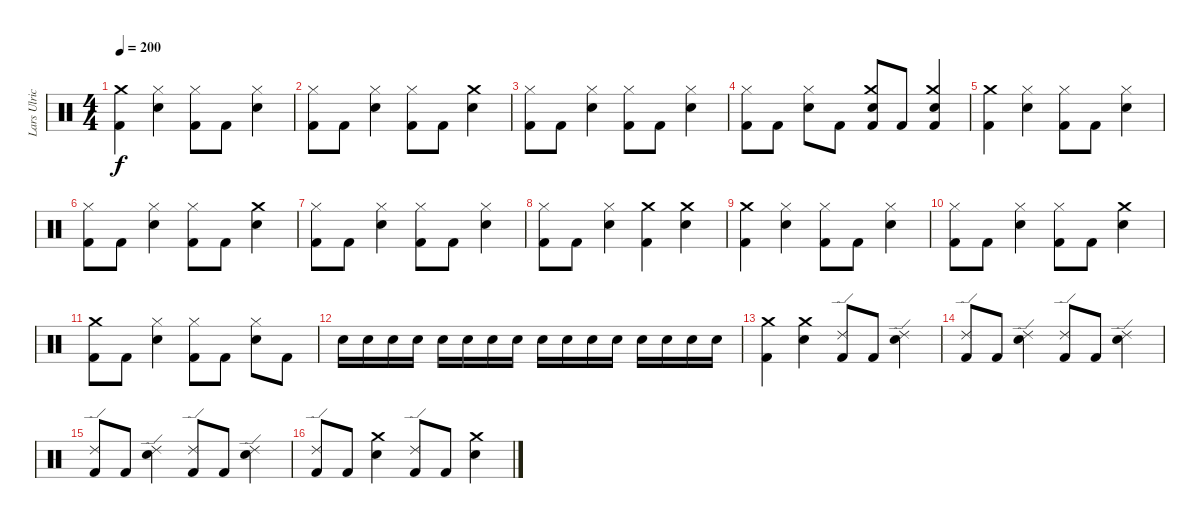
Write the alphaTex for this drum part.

\track ("Lars Ulrich" "Lars Ulric") {instrument percussion}
\staff {score}
\articulation defaults
\ts (4 4)
\tempo 200
\clef neutral
\ks c
("Kick (hit) 2" "Crash medium (hit)").4{dy f} ("Hi-Hat (closed)" "Snare (hit) 2").4 ("Hi-Hat (closed)" "Kick (hit) 2").8 "Kick (hit) 2".8 ("Snare (hit) 2" "Hi-Hat (closed)").4 |
("Hi-Hat (closed)" "Kick (hit) 2").8 "Kick (hit) 2".8 ("Snare (hit) 2" "Hi-Hat (closed)").4 ("Hi-Hat (closed)" "Kick (hit) 2").8 "Kick (hit) 2".8 ("Crash medium (hit)" "Snare (hit) 2").4 |
("Hi-Hat (closed)" "Kick (hit) 2").8 "Kick (hit) 2".8 ("Snare (hit) 2" "Hi-Hat (closed)").4 ("Hi-Hat (closed)" "Kick (hit) 2").8 "Kick (hit) 2".8 ("Snare (hit) 2" "Hi-Hat (closed)").4 |
("Hi-Hat (closed)" "Kick (hit) 2").8 "Kick (hit) 2".8 ("Snare (hit) 2" "Hi-Hat (closed)").8 "Kick (hit) 2".8 ("Snare (hit) 2" "Crash medium (hit)" "Kick (hit) 2").8 "Kick (hit) 2".8 ("Kick (hit) 2" "Crash medium (hit)" "Snare (hit) 2").4 |
("Kick (hit) 2" "Crash medium (hit)").4 ("Hi-Hat (closed)" "Snare (hit) 2").4 ("Hi-Hat (closed)" "Kick (hit) 2").8 "Kick (hit) 2".8 ("Snare (hit) 2" "Hi-Hat (closed)").4 |
("Hi-Hat (closed)" "Kick (hit) 2").8 "Kick (hit) 2".8 ("Snare (hit) 2" "Hi-Hat (closed)").4 ("Hi-Hat (closed)" "Kick (hit) 2").8 "Kick (hit) 2".8 ("Crash medium (hit)" "Snare (hit) 2").4 |
("Hi-Hat (closed)" "Kick (hit) 2").8 "Kick (hit) 2".8 ("Snare (hit) 2" "Hi-Hat (closed)").4 ("Hi-Hat (closed)" "Kick (hit) 2").8 "Kick (hit) 2".8 ("Snare (hit) 2" "Hi-Hat (closed)").4 |
("Hi-Hat (closed)" "Kick (hit) 2").8 "Kick (hit) 2".8 ("Snare (hit) 2" "Hi-Hat (closed)").4 ("Crash medium (hit)" "Kick (hit) 2").4 ("Crash medium (hit)" "Snare (hit) 2").4 |
("Kick (hit) 2" "Crash medium (hit)").4 ("Hi-Hat (closed)" "Snare (hit) 2").4 ("Hi-Hat (closed)" "Kick (hit) 2").8 "Kick (hit) 2".8 ("Snare (hit) 2" "Hi-Hat (closed)").4 |
("Hi-Hat (closed)" "Kick (hit) 2").8 "Kick (hit) 2".8 ("Snare (hit) 2" "Hi-Hat (closed)").4 ("Hi-Hat (closed)" "Kick (hit) 2").8 "Kick (hit) 2".8 ("Crash medium (hit)" "Snare (hit) 2").4 |
("Crash medium (hit)" "Kick (hit) 2").8 "Kick (hit) 2".8 ("Snare (hit) 2" "Hi-Hat (closed)").4 ("Hi-Hat (closed)" "Kick (hit) 2").8 "Kick (hit) 2".8 ("Snare (hit) 2" "Hi-Hat (closed)").8 "Kick (hit) 2".8 |
"Snare (hit) 2".16 "Snare (hit) 2".16 "Snare (hit) 2".16 "Snare (hit) 2".16 "Snare (hit) 2".16 "Snare (hit) 2".16 "Snare (hit) 2".16 "Snare (hit) 2".16 "Snare (hit) 2".16 "Snare (hit) 2".16 "Snare (hit) 2".16 "Snare (hit) 2".16 "Snare (hit) 2".16 "Snare (hit) 2".16 "Snare (hit) 2".16 "Snare (hit) 2".16 |
("Kick (hit) 2" "Crash medium (hit)").4 ("Snare (hit) 2" "Crash medium (hit)").4 ("Kick (hit) 2" "Ride (edge) 2").8 "Kick (hit) 2".8 ("Snare (hit) 2" "Ride (edge) 2").4 |
("Ride (edge) 2" "Kick (hit) 2").8 "Kick (hit) 2".8 ("Snare (hit) 2" "Ride (edge) 2").4 ("Ride (edge) 2" "Kick (hit) 2").8 "Kick (hit) 2".8 ("Snare (hit) 2" "Ride (edge) 2").4 |
("Ride (edge) 2" "Kick (hit) 2").8 "Kick (hit) 2".8 ("Snare (hit) 2" "Ride (edge) 2").4 ("Ride (edge) 2" "Kick (hit) 2").8 "Kick (hit) 2".8 ("Snare (hit) 2" "Ride (edge) 2").4 |
("Ride (edge) 2" "Kick (hit) 2").8 "Kick (hit) 2".8 ("Snare (hit) 2" "Crash medium (hit)").4 ("Ride (edge) 2" "Kick (hit) 2").8 "Kick (hit) 2".8 ("Snare (hit) 2" "Crash medium (hit)").4
